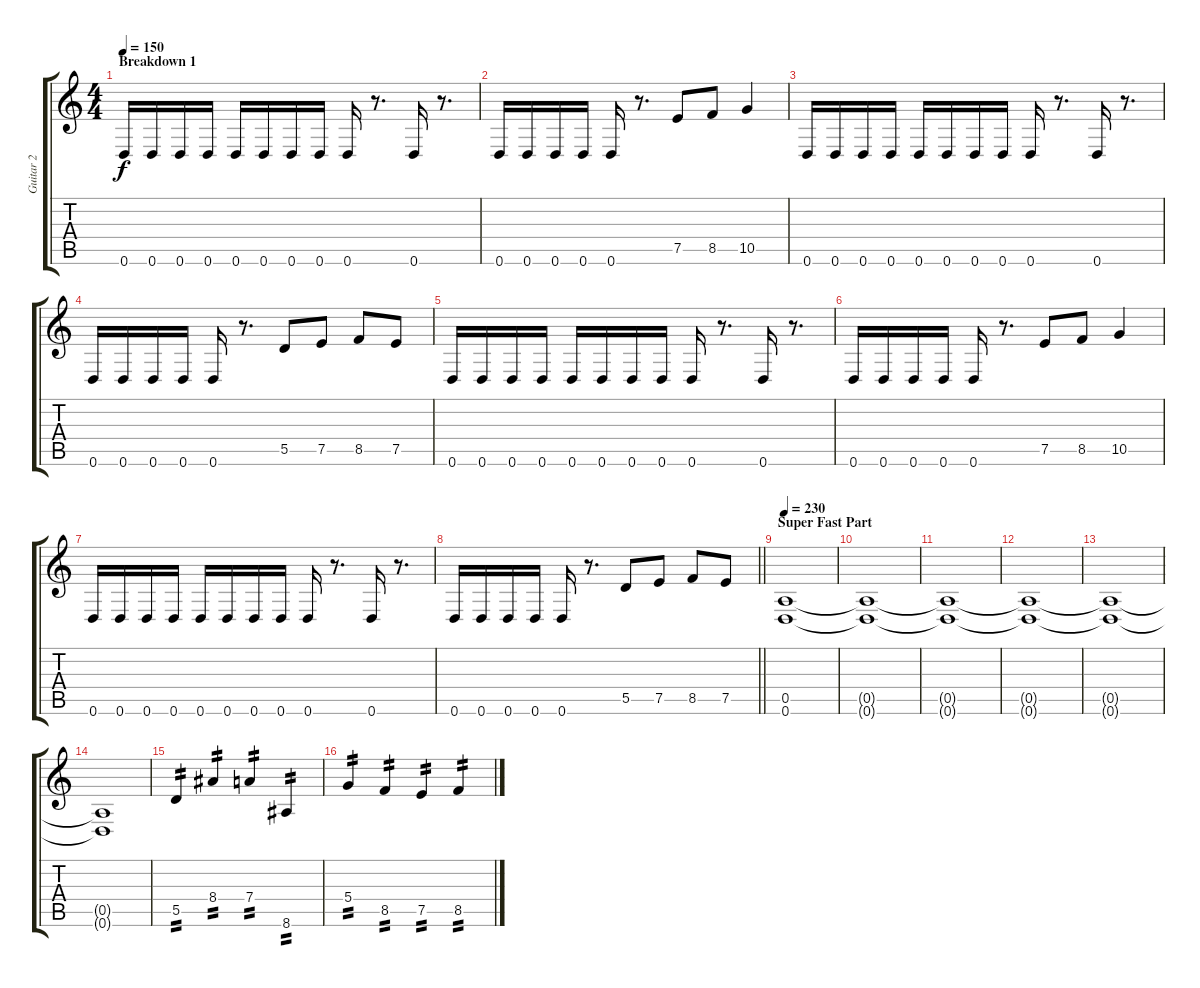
\track ("Guitar 2" "Guitar 2") {instrument distortionguitar}
\staff {score tabs}
\tuning (E4 B3 G3 D3 A2 D2) {hide}
\ts (4 4)
\section ("" "Breakdown 1")
\tempo 150
\clef g2
\ks c
0.6.16{dy f} 0.6.16 0.6.16 0.6.16 0.6.16 0.6.16 0.6.16 0.6.16 0.6.16 r.8{d} 0.6.16 r.8{d} |
0.6.16 0.6.16 0.6.16 0.6.16 0.6.16 r.8{d} 7.5.8 8.5.8 10.5.4 |
0.6.16 0.6.16 0.6.16 0.6.16 0.6.16 0.6.16 0.6.16 0.6.16 0.6.16 r.8{d} 0.6.16 r.8{d} |
0.6.16 0.6.16 0.6.16 0.6.16 0.6.16 r.8{d} 5.5.8 7.5.8 8.5.8 7.5.8 |
0.6.16 0.6.16 0.6.16 0.6.16 0.6.16 0.6.16 0.6.16 0.6.16 0.6.16 r.8{d} 0.6.16 r.8{d} |
0.6.16 0.6.16 0.6.16 0.6.16 0.6.16 r.8{d} 7.5.8 8.5.8 10.5.4 |
0.6.16 0.6.16 0.6.16 0.6.16 0.6.16 0.6.16 0.6.16 0.6.16 0.6.16 r.8{d} 0.6.16 r.8{d} |
\barLineRight lightlight
0.6.16 0.6.16 0.6.16 0.6.16 0.6.16 r.8{d} 5.5.8 7.5.8 8.5.8 7.5.8 |
\section ("" "Super Fast Part")
\tempo 230
(0.5 0.6).1 |
(0.5{t} 0.6{t}).1 |
(0.5{t} 0.6{t}).1 |
(0.5{t} 0.6{t}).1 |
(0.5{t} 0.6{t}).1 |
(0.5{t} 0.6{t}).1 |
5.5.4{tp 2} 8.4.4{tp 2} 7.4.4{tp 2} 8.6.4{tp 2} |
5.4.4{tp 2} 8.5.4{tp 2} 7.5.4{tp 2} 8.5.4{tp 2}
